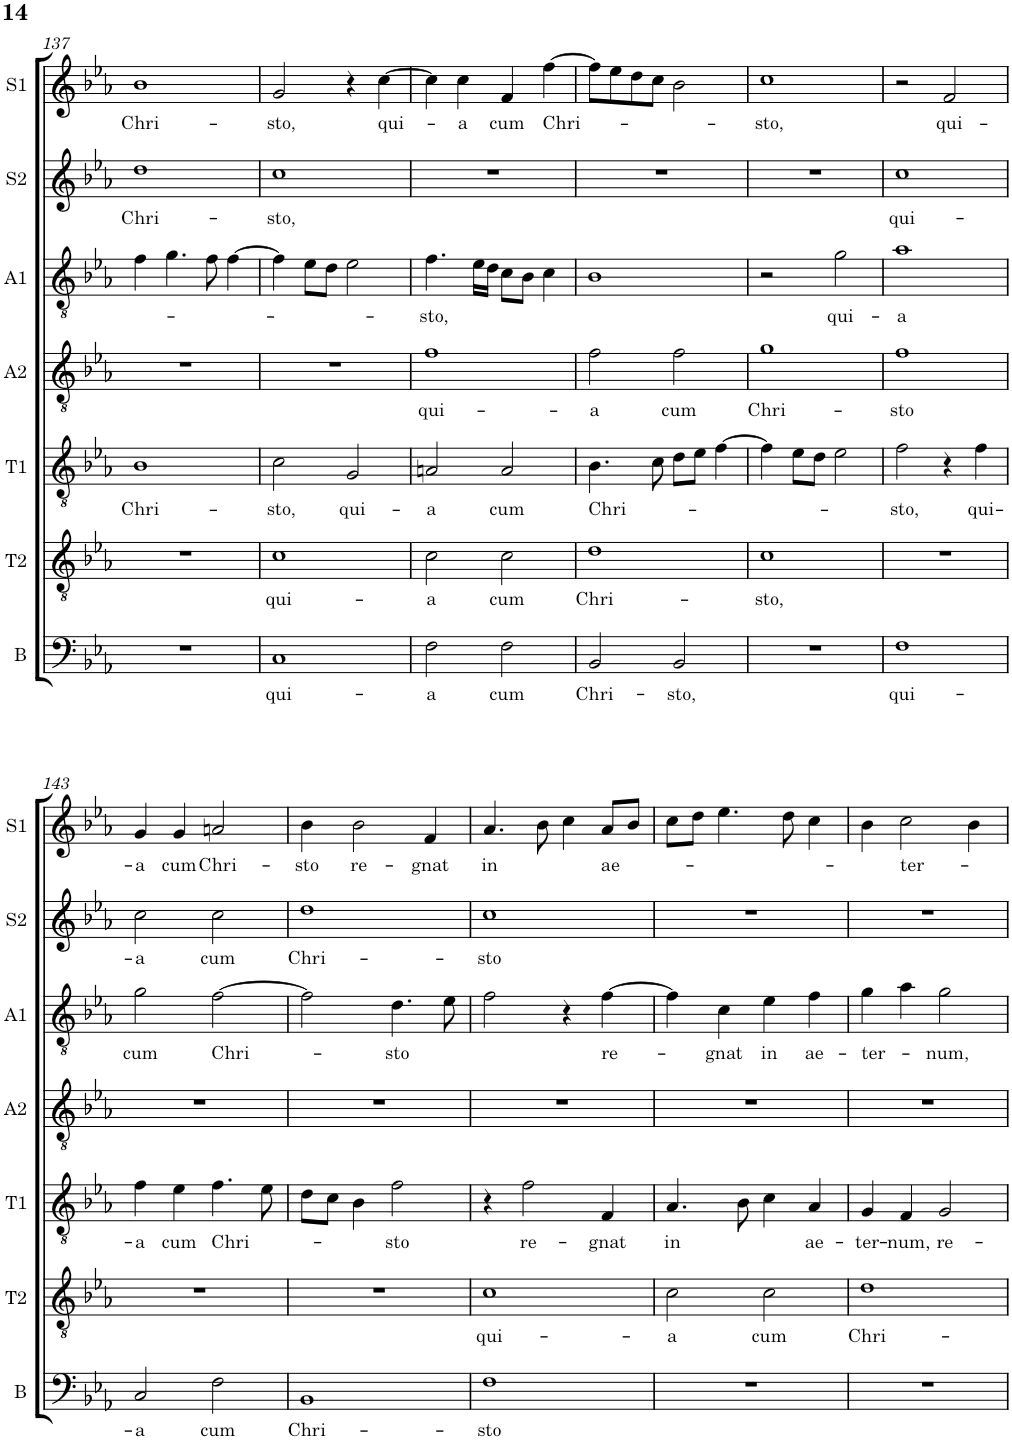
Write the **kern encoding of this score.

**kern	**text	**kern	**text	**kern	**text	**kern	**text	**kern	**text	**kern	**text	**kern	**text
*part7	*part7	*part6	*part6	*part5	*part5	*part4	*part4	*part3	*part3	*part2	*part2	*part1	*part1
*staff7	*staff7	*staff6	*staff6	*staff5	*staff5	*staff4	*staff4	*staff3	*staff3	*staff2	*staff2	*staff1	*staff1
*I"B	*	*I"T2	*	*I"T1	*	*I"A2	*	*I"A1	*	*I"S2	*	*I"S1	*
*I'B	*	*I'T2	*	*I'T1	*	*I'A2	*	*I'A1	*	*I'S2	*	*I'S1	*
!!LO:PB:g=z
*clefF4	*	*clefGv2	*	*clefGv2	*	*clefGv2	*	*clefGv2	*	*clefG2	*	*clefG2	*
*k[b-e-a-]	*	*k[b-e-a-]	*	*k[b-e-a-]	*	*k[b-e-a-]	*	*k[b-e-a-]	*	*k[b-e-a-]	*	*k[b-e-a-]	*
*E-:	*	*E-:	*	*E-:	*	*E-:	*	*E-:	*	*E-:	*	*E-:	*
*M2/2	*	*M2/2	*	*M2/2	*	*M2/2	*	*M2/2	*	*M2/2	*	*M2/2	*
=137	=137	=137	=137	=137	=137	=137	=137	=137	=137	=137	=137	=137	=137
!	!	!	!	!	!LO:LY:b	!	!	!	!	!	!LO:LY:b	!	!LO:LY:b
1r	.	1r	.	1B-	Chri-	1r	.	4f\	.	1dd	Chri-	1b-	Chri-
.	.	.	.	.	.	.	.	4.g\	.	.	.	.	.
.	.	.	.	.	.	.	.	8f\	.	.	.	.	.
.	.	.	.	.	.	.	.	[4f\	.	.	.	.	.
=138	=138	=138	=138	=138	=138	=138	=138	=138	=138	=138	=138	=138	=138
!	!LO:LY:b	!	!LO:LY:b	!	!LO:LY:b	!	!	!	!	!	!LO:LY:b	!	!LO:LY:b
1C	qui-	1c	qui-	2c\	-sto,	1r	.	4f\]	.	1cc	-sto,	2g/	-sto,
.	.	.	.	.	.	.	.	8e-\L	.	.	.	.	.
.	.	.	.	.	.	.	.	8d\J	.	.	.	.	.
!	!	!	!	!	!LO:LY:b	!	!	!	!	!	!	!	!
.	.	.	.	2G/	qui-	.	.	2e-\	.	.	.	4r	.
!	!	!	!	!	!	!	!	!	!	!	!	!	!LO:LY:b
.	.	.	.	.	.	.	.	.	.	.	.	[4cc\	qui-
=139	=139	=139	=139	=139	=139	=139	=139	=139	=139	=139	=139	=139	=139
!	!LO:LY:b	!	!LO:LY:b	!	!LO:LY:b	!	!LO:LY:b	!	!LO:LY:b	!	!	!	!
2F\	-a	2c\	-a	2An/	-a	1f	qui-	4.f\	-sto,	1r	.	4cc\]	.
!	!	!	!	!	!	!	!	!	!	!	!	!	!LO:LY:b
.	.	.	.	.	.	.	.	.	.	.	.	4cc\	-a
.	.	.	.	.	.	.	.	16e-\LL	.	.	.	.	.
.	.	.	.	.	.	.	.	16d\JJ	.	.	.	.	.
!	!LO:LY:b	!	!LO:LY:b	!	!LO:LY:b	!	!	!	!	!	!	!	!LO:LY:b
2F\	cum	2c\	cum	2A/	cum	.	.	8c\L	.	.	.	4f/	cum
.	.	.	.	.	.	.	.	8B-\J	.	.	.	.	.
!	!	!	!	!	!	!	!	!	!	!	!	!	!LO:LY:b
.	.	.	.	.	.	.	.	4c\	.	.	.	[4ff\	Chri-
=140	=140	=140	=140	=140	=140	=140	=140	=140	=140	=140	=140	=140	=140
!	!LO:LY:b	!	!LO:LY:b	!	!LO:LY:b	!	!LO:LY:b	!	!	!	!	!	!
2BB-/	Chri-	1d	Chri-	4.B-\	Chri-	2f\	-a	1B-	.	1r	.	8ff\L]	.
.	.	.	.	.	.	.	.	.	.	.	.	8ee-\	.
.	.	.	.	.	.	.	.	.	.	.	.	8dd\	.
.	.	.	.	8c\	.	.	.	.	.	.	.	8cc\J	.
!	!LO:LY:b	!	!	!	!	!	!LO:LY:b	!	!	!	!	!	!
2BB-/	-sto,	.	.	8d\L	.	2f\	cum	.	.	.	.	2b-\	.
.	.	.	.	8e-\J	.	.	.	.	.	.	.	.	.
.	.	.	.	[4f\	.	.	.	.	.	.	.	.	.
=141	=141	=141	=141	=141	=141	=141	=141	=141	=141	=141	=141	=141	=141
!	!	!	!LO:LY:b	!	!	!	!LO:LY:b	!	!	!	!	!	!LO:LY:b
1r	.	1c	-sto,	4f\]	.	1g	Chri-	2r	.	1r	.	1cc	-sto,
.	.	.	.	8e-\L	.	.	.	.	.	.	.	.	.
.	.	.	.	8d\J	.	.	.	.	.	.	.	.	.
!	!	!	!	!	!	!	!	!	!LO:LY:b	!	!	!	!
.	.	.	.	2e-\	.	.	.	2g\	qui-	.	.	.	.
=142	=142	=142	=142	=142	=142	=142	=142	=142	=142	=142	=142	=142	=142
!	!LO:LY:b	!	!	!	!LO:LY:b	!	!LO:LY:b	!	!LO:LY:b	!	!LO:LY:b	!	!
1F	qui-	1r	.	2f\	-sto,	1f	-sto	1a-	-a	1cc	qui-	2r	.
!	!	!	!	!	!	!	!	!	!	!	!	!	!LO:LY:b
.	.	.	.	4r	.	.	.	.	.	.	.	2f/	qui-
!	!	!	!	!	!LO:LY:b	!	!	!	!	!	!	!	!
.	.	.	.	4f\	qui-	.	.	.	.	.	.	.	.
!!LO:LB:g=z
=143	=143	=143	=143	=143	=143	=143	=143	=143	=143	=143	=143	=143	=143
!	!LO:LY:b	!	!	!	!LO:LY:b	!	!	!	!LO:LY:b	!	!LO:LY:b	!	!LO:LY:b
2C/	-a	1r	.	4f\	-a	1r	.	2g\	cum	2cc\	-a	4g/	-a
!	!	!	!	!	!LO:LY:b	!	!	!	!	!	!	!	!LO:LY:b
.	.	.	.	4e-\	cum	.	.	.	.	.	.	4g/	cum
!	!LO:LY:b	!	!	!	!LO:LY:b	!	!	!	!LO:LY:b	!	!LO:LY:b	!	!LO:LY:b
2F\	cum	.	.	4.f\	Chri-	.	.	[2f\	Chri-	2cc\	cum	2an/	Chri-
.	.	.	.	8e-\	.	.	.	.	.	.	.	.	.
=144	=144	=144	=144	=144	=144	=144	=144	=144	=144	=144	=144	=144	=144
!	!LO:LY:b	!	!	!	!	!	!	!	!	!	!LO:LY:b	!	!LO:LY:b
1BB-	Chri-	1r	.	8d\L	.	1r	.	2f\]	.	1dd	Chri-	4b-\	-sto
.	.	.	.	8c\J	.	.	.	.	.	.	.	.	.
!	!	!	!	!	!	!	!	!	!	!	!	!	!LO:LY:b
.	.	.	.	4B-\	.	.	.	.	.	.	.	2b-\	re-
!	!	!	!	!	!LO:LY:b	!	!	!	!LO:LY:b	!	!	!	!
.	.	.	.	2f\	-sto	.	.	4.d\	-sto	.	.	.	.
!	!	!	!	!	!	!	!	!	!	!	!	!	!LO:LY:b
.	.	.	.	.	.	.	.	.	.	.	.	4f/	-gnat
.	.	.	.	.	.	.	.	8e-\	.	.	.	.	.
=145	=145	=145	=145	=145	=145	=145	=145	=145	=145	=145	=145	=145	=145
!	!LO:LY:b	!	!LO:LY:b	!	!	!	!	!	!	!	!LO:LY:b	!	!LO:LY:b
1F	-sto	1c	qui-	4r	.	1r	.	2f\	.	1cc	-sto	4.a-/	in
!	!	!	!	!	!LO:LY:b	!	!	!	!	!	!	!	!
.	.	.	.	2f\	re-	.	.	.	.	.	.	.	.
.	.	.	.	.	.	.	.	.	.	.	.	8b-\	.
.	.	.	.	.	.	.	.	4r	.	.	.	4cc\	.
!	!	!	!	!	!LO:LY:b	!	!	!	!LO:LY:b	!	!	!	!LO:LY:b
.	.	.	.	4F/	-gnat	.	.	[4f\	re-	.	.	8a-/L	ae-
.	.	.	.	.	.	.	.	.	.	.	.	8b-/J	.
=146	=146	=146	=146	=146	=146	=146	=146	=146	=146	=146	=146	=146	=146
!	!	!	!LO:LY:b	!	!LO:LY:b	!	!	!	!	!	!	!	!
1r	.	2c\	-a	4.A-/	in	1r	.	4f\]	.	1r	.	8cc\L	.
.	.	.	.	.	.	.	.	.	.	.	.	8dd\J	.
!	!	!	!	!	!	!	!	!	!LO:LY:b	!	!	!	!
.	.	.	.	.	.	.	.	4c\	-gnat	.	.	4.ee-\	.
.	.	.	.	8B-\	.	.	.	.	.	.	.	.	.
!	!	!	!LO:LY:b	!	!	!	!	!	!LO:LY:b	!	!	!	!
.	.	2c\	cum	4c\	.	.	.	4e-\	in	.	.	.	.
.	.	.	.	.	.	.	.	.	.	.	.	8dd\	.
!	!	!	!	!	!LO:LY:b	!	!	!	!LO:LY:b	!	!	!	!
.	.	.	.	4A-/	ae-	.	.	4f\	ae-	.	.	4cc\	.
=147	=147	=147	=147	=147	=147	=147	=147	=147	=147	=147	=147	=147	=147
!	!	!	!LO:LY:b	!	!LO:LY:b	!	!	!	!LO:LY:b	!	!	!	!
1r	.	1d	Chri-	4G/	-ter-	1r	.	4g\	-ter-	1r	.	4b-\	.
!	!	!	!	!	!LO:LY:b	!	!	!	!	!	!	!	!LO:LY:b
.	.	.	.	4F/	-num,	.	.	4a-\	.	.	.	2cc\	-ter-
!	!	!	!	!	!LO:LY:b	!	!	!	!LO:LY:b	!	!	!	!
.	.	.	.	2G/	re-	.	.	2g\	-num,	.	.	.	.
.	.	.	.	.	.	.	.	.	.	.	.	4b-\	.
=	=	=	=	=	=	=	=	=	=	=	=	=	=
*-	*-	*-	*-	*-	*-	*-	*-	*-	*-	*-	*-	*-	*-
